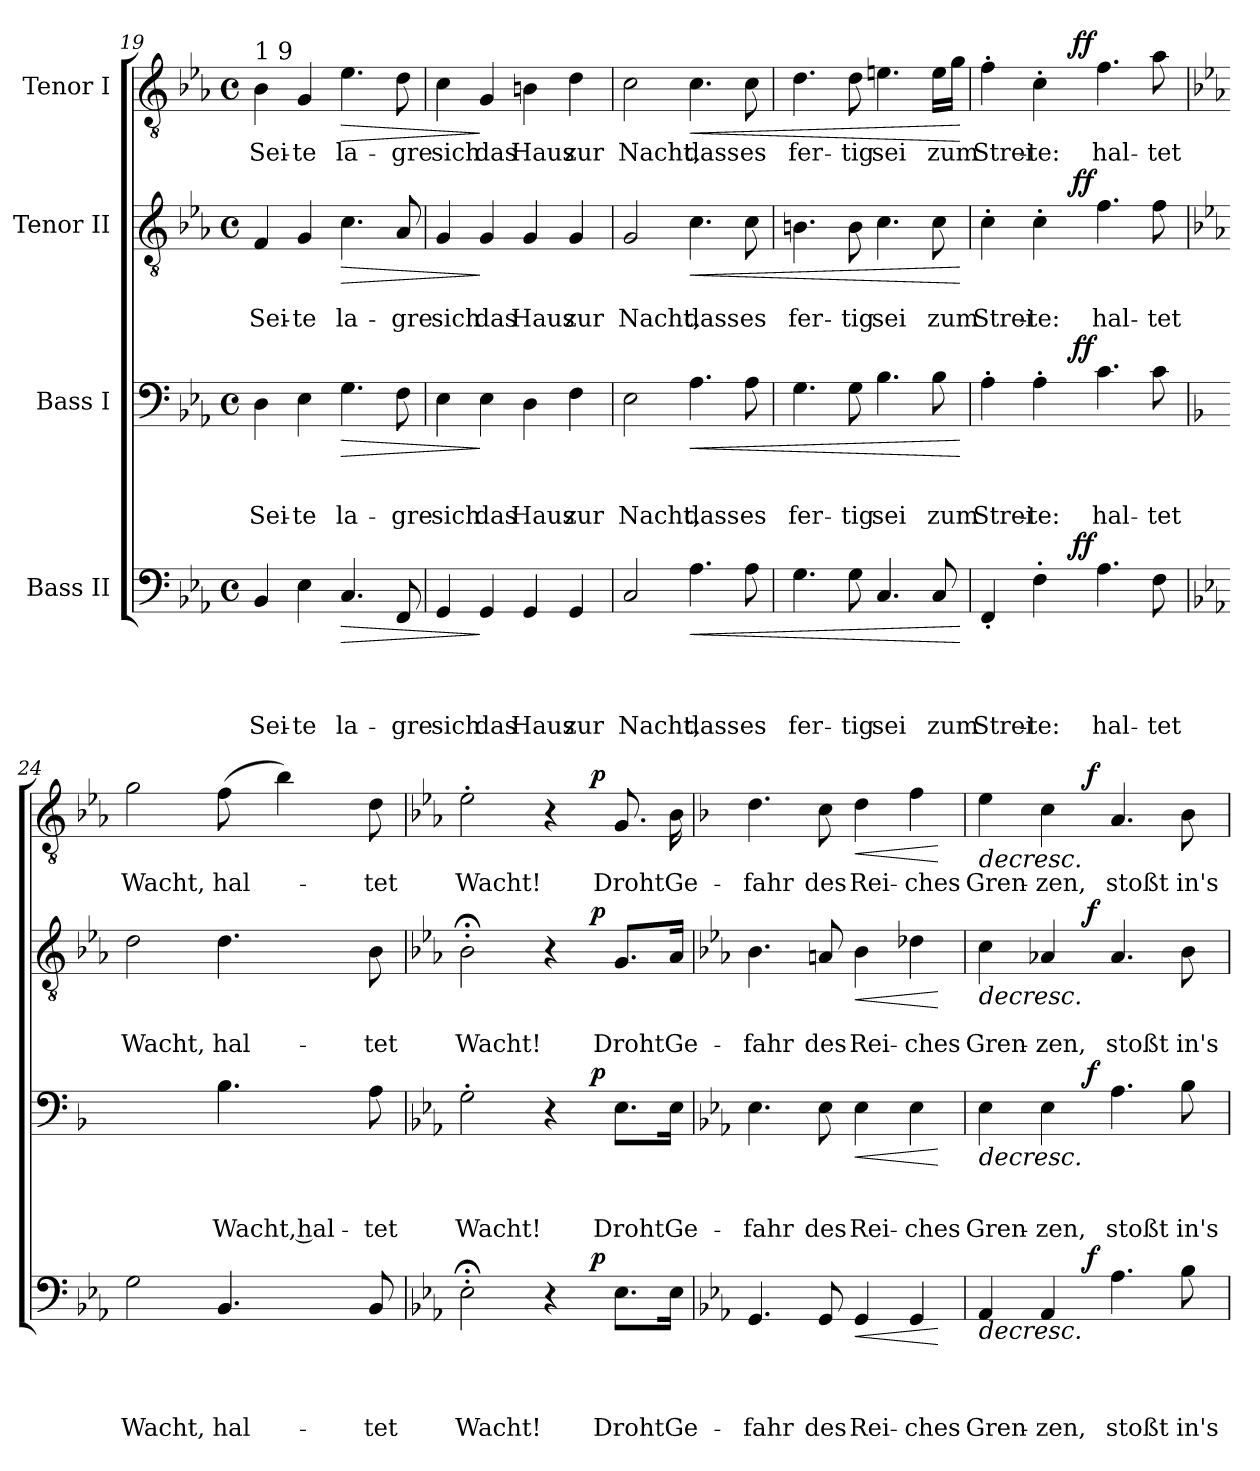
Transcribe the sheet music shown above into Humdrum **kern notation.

**kern	**text	**text	**text	**text	**dynam	**kern	**text	**text	**text	**dynam	**kern	**text	**text	**dynam	**kern	**text	**dynam
*part4	*part4	*part4	*part4	*part4	*part4	*part3	*part3	*part3	*part3	*part3	*part2	*part2	*part2	*part2	*part1	*part1	*part1
*staff4	*staff4	*staff4	*staff4	*staff4	*staff4	*staff3	*staff3	*staff3	*staff3	*staff3	*staff2	*staff2	*staff2	*staff2	*staff1	*staff1	*staff1
*I"Bass II	*	*	*	*	*	*I"Bass I	*	*	*	*	*I"Tenor II	*	*	*	*I"Tenor I	*	*
!!LO:LB:g=z
*clefF4	*	*	*	*	*	*clefF4	*	*	*	*	*clefGv2	*	*	*	*clefGv2	*	*
*k[b-e-a-]	*	*	*	*	*	*k[b-e-a-]	*	*	*	*	*k[b-e-a-]	*	*	*	*k[b-e-a-]	*	*
*E-:	*	*	*	*	*	*E-:	*	*	*	*	*E-:	*	*	*	*E-:	*	*
*M4/4	*	*	*	*	*	*M4/4	*	*	*	*	*M4/4	*	*	*	*M4/4	*	*
*met(c)	*	*	*	*	*	*met(c)	*	*	*	*	*met(c)	*	*	*	*met(c)	*	*
=19	=19	=19	=19	=19	=19	=19	=19	=19	=19	=19	=19	=19	=19	=19	=19	=19	=19
!	!	!	!	!	!	!	!	!	!	!	!	!	!	!	!LO:TX:a:t=1 9	!	!
!	!	!	!	!LO:LY:b	!	!	!	!	!LO:LY:b	!	!	!	!LO:LY:b	!	!	!LO:LY:b	!
4BB-/	.	.	.	Sei-	.	4D\	.	.	Sei-	.	4F/	.	Sei-	.	4B-\	Sei-	.
!	!	!	!	!LO:LY:b	!	!	!	!	!LO:LY:b	!	!	!	!LO:LY:b	!	!	!LO:LY:b	!
4E-\	.	.	.	-te	.	4E-\	.	.	-te	.	4G/	.	-te	.	4G/	-te	.
!	!	!	!	!LO:LY:b	!LO:HP:b	!	!	!	!LO:LY:b	!LO:HP:b	!	!	!LO:LY:b	!LO:HP:b	!	!LO:LY:b	!LO:HP:b
4.C/	.	.	.	la-	>	4.G\	.	.	la-	>	4.c\	.	la-	>	4.e-\	la-	>
!	!	!	!	!LO:LY:b	!	!	!	!	!LO:LY:b	!	!	!	!LO:LY:b	!	!	!LO:LY:b	!
8FF/	.	.	.	-gre	.	8F\	.	.	-gre	.	8A-/	.	-gre	.	8d\	-gre	.
=20	=20	=20	=20	=20	=20	=20	=20	=20	=20	=20	=20	=20	=20	=20	=20	=20	=20
!	!	!	!	!LO:LY:b	!	!	!	!	!LO:LY:b	!	!	!	!LO:LY:b	!	!	!LO:LY:b	!
4GG/	.	.	.	sich	.	4E-\	.	.	sich	.	4G/	.	sich	.	4c\	sich	.
!	!	!	!	!LO:LY:b	!	!	!	!	!LO:LY:b	!	!	!	!LO:LY:b	!	!	!LO:LY:b	!
4GG/	.	.	.	das	]	4E-\	.	.	das	]	4G/	.	das	]	4G/	das	]
!	!	!	!	!LO:LY:b	!	!	!	!	!LO:LY:b	!	!	!	!LO:LY:b	!	!	!LO:LY:b	!
4GG/	.	.	.	Haus	.	4D\	.	.	Haus	.	4G/	.	Haus	.	4Bn\	Haus	.
!	!	!	!	!LO:LY:b	!	!	!	!	!LO:LY:b	!	!	!	!LO:LY:b	!	!	!LO:LY:b	!
4GG/	.	.	.	zur	.	4F\	.	.	zur	.	4G/	.	zur	.	4d\	zur	.
=21	=21	=21	=21	=21	=21	=21	=21	=21	=21	=21	=21	=21	=21	=21	=21	=21	=21
!	!	!	!	!LO:LY:b	!	!	!	!	!LO:LY:b	!	!	!	!LO:LY:b	!	!	!LO:LY:b	!
2C/	.	.	.	Nacht,	.	2E-\	.	.	Nacht,	.	2G/	.	Nacht,	.	2c\	Nacht,	.
!	!	!	!	!LO:LY:b	!LO:HP:b	!	!	!	!LO:LY:b	!LO:HP:b	!	!	!LO:LY:b	!LO:HP:b	!	!LO:LY:b	!LO:HP:b
4.A-\	.	.	.	dass	<	4.A-\	.	.	dass	<	4.c\	.	dass	<	4.c\	dass	<
!	!	!	!	!LO:LY:b	!	!	!	!	!LO:LY:b	!	!	!	!LO:LY:b	!	!	!LO:LY:b	!
8A-\	.	.	.	es	.	8A-\	.	.	es	.	8c\	.	es	.	8c\	es	.
=22	=22	=22	=22	=22	=22	=22	=22	=22	=22	=22	=22	=22	=22	=22	=22	=22	=22
!	!	!	!	!LO:LY:b	!	!	!	!	!LO:LY:b	!	!	!	!LO:LY:b	!	!	!LO:LY:b	!
4.G\	.	.	.	fer-	.	4.G\	.	.	fer-	.	4.Bn\	.	fer-	.	4.d\	fer-	.
!	!	!	!	!LO:LY:b	!	!	!	!	!LO:LY:b	!	!	!	!LO:LY:b	!	!	!LO:LY:b	!
8G\	.	.	.	-tig	.	8G\	.	.	-tig	.	8B\	.	-tig	.	8d\	-tig	.
!	!	!	!	!LO:LY:b	!	!	!	!	!LO:LY:b	!	!	!	!LO:LY:b	!	!	!LO:LY:b	!
4.C/	.	.	.	sei	.	4.B-\	.	.	sei	.	4.c\	.	sei	.	4.en\	sei	.
!	!	!	!	!LO:LY:b	!	!	!	!	!LO:LY:b	!	!	!	!LO:LY:b	!	!	!LO:LY:b	!
8C/	.	.	.	zum	.	8B-\	.	.	zum	.	8c\	.	zum	.	16e\LL	zum	.
.	.	.	.	.	.	.	.	.	.	.	.	.	.	.	16g\JJ	.	.
.	.	.	.	.	[	.	.	.	.	[	.	.	.	[	.	.	[
=23	=23	=23	=23	=23	=23	=23	=23	=23	=23	=23	=23	=23	=23	=23	=23	=23	=23
!	!	!	!	!LO:LY:b	!	!	!	!	!LO:LY:b	!	!	!	!LO:LY:b	!	!	!LO:LY:b	!
*^	*	*	*	*	*	*^	*	*	*	*	*^	*	*	*	*^	*	*
4FF'</	4ryy	.	.	.	Strei-	.	4A-'>\	4ryy	.	.	Strei-	.	4c'>\	4ryy	.	Strei-	.	4f'>\	4ryy	Strei-	.
!	!	!	!	!	!LO:LY:b	!	!	!	!	!	!LO:LY:b	!	!	!	!	!LO:LY:b	!	!	!	!LO:LY:b	!
4F'>\	8ryy	.	.	.	-te:	.	4A-'>\	8ryy	.	.	-te:	.	4c'>\	8ryy	.	-te:	.	4c'>\	8ryy	-te:	.
.	32ryy	.	.	.	.	.	.	32ryy	.	.	.	.	.	32ryy	.	.	.	.	32ryy	.	.
!	!	!	!	!	!	!LO:DY:a	!	!	!	!	!	!LO:DY:a	!	!	!	!	!LO:DY:a	!	!	!	!LO:DY:a
.	2ryy	.	.	.	.	ff	.	2ryy	.	.	.	ff	.	2ryy	.	.	ff	.	2ryy	.	ff
!	!	!	!	!	!LO:LY:b	!	!	!	!	!	!LO:LY:b	!	!	!	!	!LO:LY:b	!	!	!	!LO:LY:b	!
4.A-\	.	.	.	.	hal-	.	4.c\	.	.	.	hal-	.	4.f\	.	.	hal-	.	4.f\	.	hal-	.
!	!	!	!	!	!LO:LY:b	!	!	!	!	!	!LO:LY:b	!	!	!	!	!LO:LY:b	!	!	!	!LO:LY:b	!
8F\	.	.	.	.	-tet	.	8c\	.	.	.	-tet	.	8f\	.	.	-tet	.	8a-\	.	-tet	.
.	16.ryy	.	.	.	.	.	.	16.ryy	.	.	.	.	.	16.ryy	.	.	.	.	16.ryy	.	.
*v	*v	*	*	*	*	*	*	*	*	*	*	*	*v	*v	*	*	*	*v	*v	*	*
*	*	*	*	*	*	*v	*v	*	*	*	*	*	*	*	*	*	*	*
=24	=24	=24	=24	=24	=24	=24	=24	=24	=24	=24	=24	=24	=24	=24	=24	=24	=24
*	*	*	*	*	*	*k[b-]	*	*	*	*	*	*	*	*	*	*	*
*	*	*	*	*	*	*F:	*	*	*	*	*	*	*	*	*	*	*
*^	*	*	*	*	*	*^	*	*	*	*	*^	*	*	*	*^	*	*
!	!	!	!	!	!LO:LY:b	!	!	!	!	!	!	!	!	!	!	!LO:LY:b	!	!	!	!LO:LY:b	!
*v	*v	*	*	*	*	*	*	*	*	*	*	*	*v	*v	*	*	*	*v	*v	*	*
*	*	*	*	*	*	*v	*v	*	*	*	*	*	*	*	*	*	*	*
2G\	.	.	.	Wacht,	.	2ryy	.	.	.	.	2d\	.	Wacht,	.	2g\	Wacht,	.
!	!	!	!	!LO:LY:b	!	!	!	!	!LO:LY:b:rj	!	!	!	!LO:LY:b	!	!	!LO:LY:b	!
4.BB-/	.	.	.	hal-	.	4.B-\	.	.	Wacht, hal-	.	4.d\	.	hal-	.	(>8f\	hal-	.
.	.	.	.	.	.	.	.	.	.	.	.	.	.	.	4b-\)	.	.
!	!	!	!	!LO:LY:b	!	!	!	!	!LO:LY:b	!	!	!	!LO:LY:b	!	!	!LO:LY:b	!
8BB-/	.	.	.	-tet	.	8A\	.	.	-tet	.	8B-\	.	-tet	.	8d\	-tet	.
!!LO:LB:g=z
=25	=25	=25	=25	=25	=25	=25	=25	=25	=25	=25	=25	=25	=25	=25	=25	=25	=25
*	*	*	*	*	*	*k[b-e-a-]	*	*	*	*	*	*	*	*	*	*	*
*	*	*	*	*	*	*E-:	*	*	*	*	*	*	*	*	*	*	*
!	!	!	!	!LO:LY:b	!	!	!	!	!LO:LY:b	!	!	!	!LO:LY:b	!	!	!LO:LY:b	!
*^	*	*	*	*	*	*^	*	*	*	*	*^	*	*	*	*^	*	*
2E-;<'>\	2ryy	.	.	.	Wacht!	.	2G'>\	2ryy	.	.	Wacht!	.	2B-;<'>\	2ryy	.	Wacht!	.	2e-'>\	2ryy	Wacht!	.
4r	8.ryy	.	.	.	.	.	4r	8.ryy	.	.	.	.	4r	8.ryy	.	.	.	4r	8.ryy	.	.
!	!	!	!	!	!	!LO:DY:a	!	!	!	!	!	!LO:DY:a	!	!	!	!	!LO:DY:a	!	!	!	!LO:DY:a
.	4ryy	.	.	.	.	p	.	4ryy	.	.	.	p	.	4ryy	.	.	p	.	4ryy	.	p
!	!	!	!	!	!LO:LY:b	!	!	!	!	!	!LO:LY:b	!	!	!	!	!LO:LY:b	!	!	!	!LO:LY:b	!
8.E-\L	.	.	.	.	Droht	.	8.E-\L	.	.	.	Droht	.	8.G/L	.	.	Droht	.	8.G/	.	Droht	.
!	!	!	!	!	!LO:LY:b	!	!	!	!	!	!LO:LY:b	!	!	!	!	!LO:LY:b	!	!	!	!LO:LY:b	!
16E-\Jk	16ryy	.	.	.	Ge-	.	16E-\Jk	16ryy	.	.	Ge-	.	16A-/Jk	16ryy	.	Ge-	.	16B-\	16ryy	Ge-	.
*v	*v	*	*	*	*	*	*	*	*	*	*	*	*v	*v	*	*	*	*v	*v	*	*
*	*	*	*	*	*	*v	*v	*	*	*	*	*	*	*	*	*	*	*
=26	=26	=26	=26	=26	=26	=26	=26	=26	=26	=26	=26	=26	=26	=26	=26	=26	=26
*	*	*	*	*	*	*	*	*	*	*	*	*	*	*	*k[b-]	*	*
*	*	*	*	*	*	*	*	*	*	*	*	*	*	*	*F:	*	*
*^	*	*	*	*	*	*^	*	*	*	*	*^	*	*	*	*^	*	*
!	!	!	!	!	!LO:LY:b	!	!	!	!	!	!LO:LY:b	!	!	!	!	!LO:LY:b	!	!	!	!LO:LY:b	!
*v	*v	*	*	*	*	*	*	*	*	*	*	*	*v	*v	*	*	*	*v	*v	*	*
*	*	*	*	*	*	*v	*v	*	*	*	*	*	*	*	*	*	*	*
4.GG/	.	.	.	-fahr	.	4.E-\	.	.	-fahr	.	4.B-\	.	-fahr	.	4.d\	-fahr	.
!	!	!	!	!LO:LY:b	!	!	!	!	!LO:LY:b	!	!	!	!LO:LY:b	!	!	!LO:LY:b	!
8GG/	.	.	.	des	.	8E-\	.	.	des	.	8An/	.	des	.	8c\	des	.
!	!	!	!	!LO:LY:b	!LO:HP:b	!	!	!	!LO:LY:b	!LO:HP:b	!	!	!LO:LY:b	!LO:HP:b	!	!LO:LY:b	!LO:HP:b
4GG/	.	.	.	Rei-	<	4E-\	.	.	Rei-	<	4B-\	.	Rei-	<	4d\	Rei-	<
!	!	!	!	!LO:LY:b	!	!	!	!	!LO:LY:b	!	!	!	!LO:LY:b	!	!	!LO:LY:b	!
4GG/	.	.	.	-ches	.	4E-\	.	.	-ches	.	4d-X\	.	-ches	.	4f\	-ches	.
.	.	.	.	.	[	.	.	.	.	[	.	.	.	[	.	.	[
=27	=27	=27	=27	=27	=27	=27	=27	=27	=27	=27	=27	=27	=27	=27	=27	=27	=27
!	!	!	!	!LO:LY:b	!LO:HP:b	!	!	!	!LO:LY:b	!LO:HP:b	!	!	!LO:LY:b	!LO:HP:b	!	!LO:LY:b	!LO:HP:b
*^	*	*	*	*	*	*^	*	*	*	*	*^	*	*	*	*^	*	*
4AA-/	4..ryy	.	.	.	Gren-	>	4E-\	4..ryy	.	.	Gren-	>	4c\	4..ryy	.	Gren-	>	4e\	4..ryy	Gren-	>
!	!	!	!	!	!LO:LY:b	!	!	!	!	!	!LO:LY:b	!	!	!	!	!LO:LY:b	!	!	!	!LO:LY:b	!
4AA-/	.	.	.	.	-zen,	.	4E-\	.	.	.	-zen,	.	4A-X/	.	.	-zen,	.	4c\	.	-zen,	.
!	!	!	!	!	!	!LO:DY:a	!	!	!	!	!	!LO:DY:a	!	!	!	!	!LO:DY:a	!	!	!	!LO:DY:a
.	2ryy	.	.	.	.	f	.	2ryy	.	.	.	f	.	2ryy	.	.	f	.	2ryy	.	f
!	!	!	!	!	!LO:LY:b	!	!	!	!	!	!LO:LY:b	!	!	!	!	!LO:LY:b	!	!	!	!LO:LY:b	!
4.A-\	.	.	.	.	stoßt	]	4.A-\	.	.	.	stoßt	]	4.A-/	.	.	stoßt	]	4.A/	.	stoßt	]
!	!	!	!	!	!LO:LY:b	!	!	!	!	!	!LO:LY:b	!	!	!	!	!LO:LY:b	!	!	!	!LO:LY:b	!
8B-\	.	.	.	.	in's	.	8B-\	.	.	.	in's	.	8B-\	.	.	in's	.	8B-\	.	in's	.
.	16ryy	.	.	.	.	.	.	16ryy	.	.	.	.	.	16ryy	.	.	.	.	16ryy	.	.
*v	*v	*	*	*	*	*	*	*	*	*	*	*	*v	*v	*	*	*	*v	*v	*	*
*	*	*	*	*	*	*v	*v	*	*	*	*	*	*	*	*	*	*	*
=	=	=	=	=	=	=	=	=	=	=	=	=	=	=	=	=	=
*-	*-	*-	*-	*-	*-	*-	*-	*-	*-	*-	*-	*-	*-	*-	*-	*-	*-
